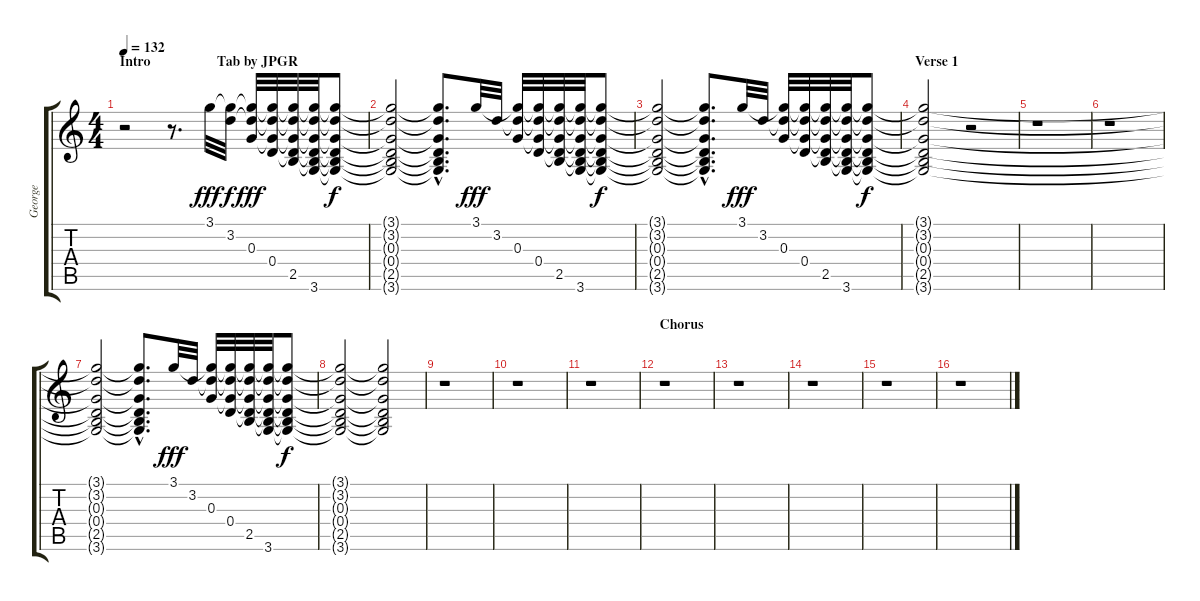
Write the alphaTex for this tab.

\track ("George" "George") {instrument electricguitarjazz}
\staff {score tabs}
\tuning (E4 B3 G3 D3 A2 E2) {hide}
\ts (4 4)
\section ("" "Intro                   Tab by JPGR")
\tempo 132
\clef g2
\ks c
r.2{dy fff instrument electricguitarjazz} r.8{d} 3.1.32 (3.1{t} 3.2).32{dy f} (3.1{t} 3.2{t} 0.3).32{dy fff} (3.1{t} 3.2{t} 0.3{t} 0.4).32 (3.1{t} 3.2{t} 0.3{t} 0.4{t} 2.5).32 (3.1{t} 3.2{t} 0.3{t} 0.4{t} 2.5{t} 3.6).32 (3.1{t} 3.2{t} 0.3{t} 0.4{t} 2.5{t} 3.6{t}).8{dy f} |
(3.1{t} 3.2{t} 0.3{t} 0.4{t} 2.5{t} 3.6{t}).2 (3.1{hac t} 3.2{hac t} 0.3{hac t} 0.4{hac t} 2.5{hac t} 3.6{hac t}).8{d} 3.1.32{dy fff} 3.2.32 (3.1{t} 3.2{t} 0.3).32 (3.1{t} 3.2{t} 0.3{t} 0.4).32 (3.1{t} 3.2{t} 0.3{t} 0.4{t} 2.5).32 (3.1{t} 3.2{t} 0.3{t} 0.4{t} 2.5{t} 3.6).32 (3.1{t} 3.2{t} 0.3{t} 0.4{t} 2.5{t} 3.6{t}).8{dy f} |
(3.1{t} 3.2{t} 0.3{t} 0.4{t} 2.5{t} 3.6{t}).2 (3.1{hac t} 3.2{hac t} 0.3{hac t} 0.4{hac t} 2.5{hac t} 3.6{hac t}).8{d} 3.1.32{dy fff} 3.2.32 (3.1{t} 3.2{t} 0.3).32 (3.1{t} 3.2{t} 0.3{t} 0.4).32 (3.1{t} 3.2{t} 0.3{t} 0.4{t} 2.5).32 (3.1{t} 3.2{t} 0.3{t} 0.4{t} 2.5{t} 3.6).32 (3.1{t} 3.2{t} 0.3{t} 0.4{t} 2.5{t} 3.6{t}).8{dy f} |
\section ("" "Verse 1")
(3.1{t} 3.2{t} 0.3{t} 0.4{t} 2.5{t} 3.6{t}).2 r.2 |
r.1 |
r.1 |
(3.1{t} 3.2{t} 0.3{t} 0.4{t} 2.5{t} 3.6{t}).2 (3.1{hac t} 3.2{hac t} 0.3{hac t} 0.4{hac t} 2.5{hac t} 3.6{hac t}).8{d} 3.1.32{dy fff volume 10} 3.2.32 (3.1{t} 3.2{t} 0.3).32 (3.1{t} 3.2{t} 0.3{t} 0.4).32 (3.1{t} 3.2{t} 0.3{t} 0.4{t} 2.5).32 (3.1{t} 3.2{t} 0.3{t} 0.4{t} 2.5{t} 3.6).32 (3.1{t} 3.2{t} 0.3{t} 0.4{t} 2.5{t} 3.6{t}).8{dy f} |
(3.1{t} 3.2{t} 0.3{t} 0.4{t} 2.5{t} 3.6{t}).2 (3.1{t} 3.2{t} 0.3{t} 0.4{t} 2.5{t} 3.6{t}).2 |
r.1 |
r.1 |
r.1 |
\section ("" "Chorus")
r.1 |
r.1 |
r.1 |
r.1 |
r.1
